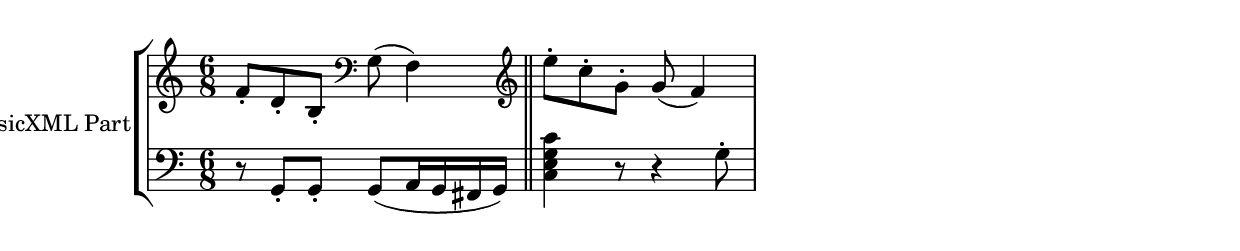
\version "2.18.2" 
\version "2.18.2" 
ponestaffone = \new Staff{\autoBeamOff % measure 84
\clef treble \key c \major \time 6/8 f'8[\staccato  d'8\staccato  b8]\staccato  \clef bass g8( f4)  | 

 % measure 85
\clef treble e''8[\staccato  c''8\staccato  g'8]\staccato  g'8( f'4)  | 

 }

ponestafftwo = \new Staff{\autoBeamOff % measure 84
\clef bass \time 6/8 r8 g,8[\staccato  g,8]\staccato  g,8[( a,16[ g,16 fis,16 g,16])  \bar "||"

 % measure 85
<c e g c'>4 r8 r4 g8\staccato   | 

 }

<<\new StaffGroup \with {
instrumentName = \markup { 

 \column { 


 \line { "MusicXML Part" 


 } 

 } 
 } 
 }<<\ponestaffone
\ponestafftwo>>>>